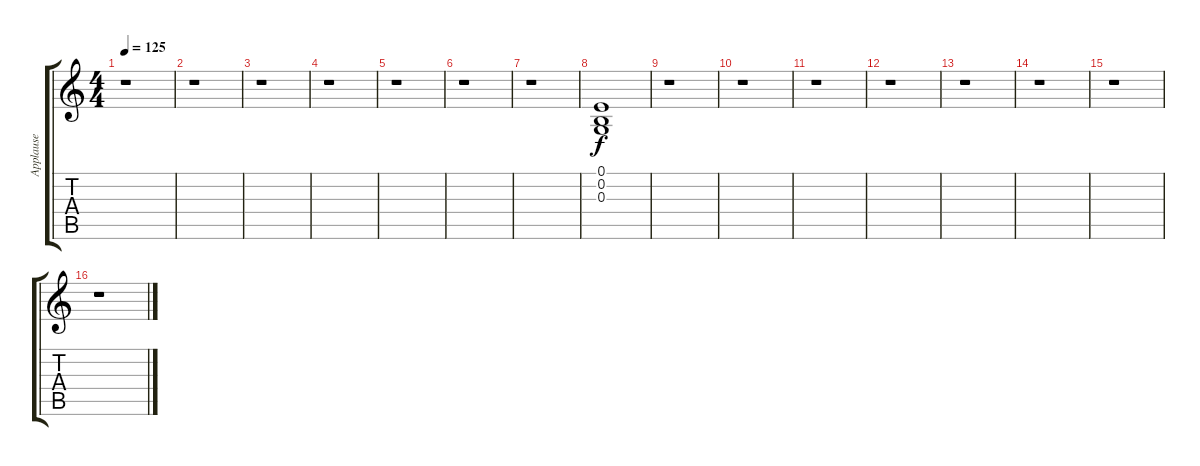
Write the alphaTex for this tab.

\track ("Applause" "Applause") {instrument applause}
\staff {score tabs}
\tuning (E4 B3 G3 D3 A2 E2) {hide}
\ts (4 4)
\tempo 125
\clef g2
\ks c
r.1{dy f} |
r.1 |
r.1 |
r.1 |
r.1 |
r.1 |
r.1 |
(0.1 0.2 0.3).1 |
r.1 |
r.1 |
r.1 |
r.1 |
r.1 |
r.1 |
r.1 |
r.1
